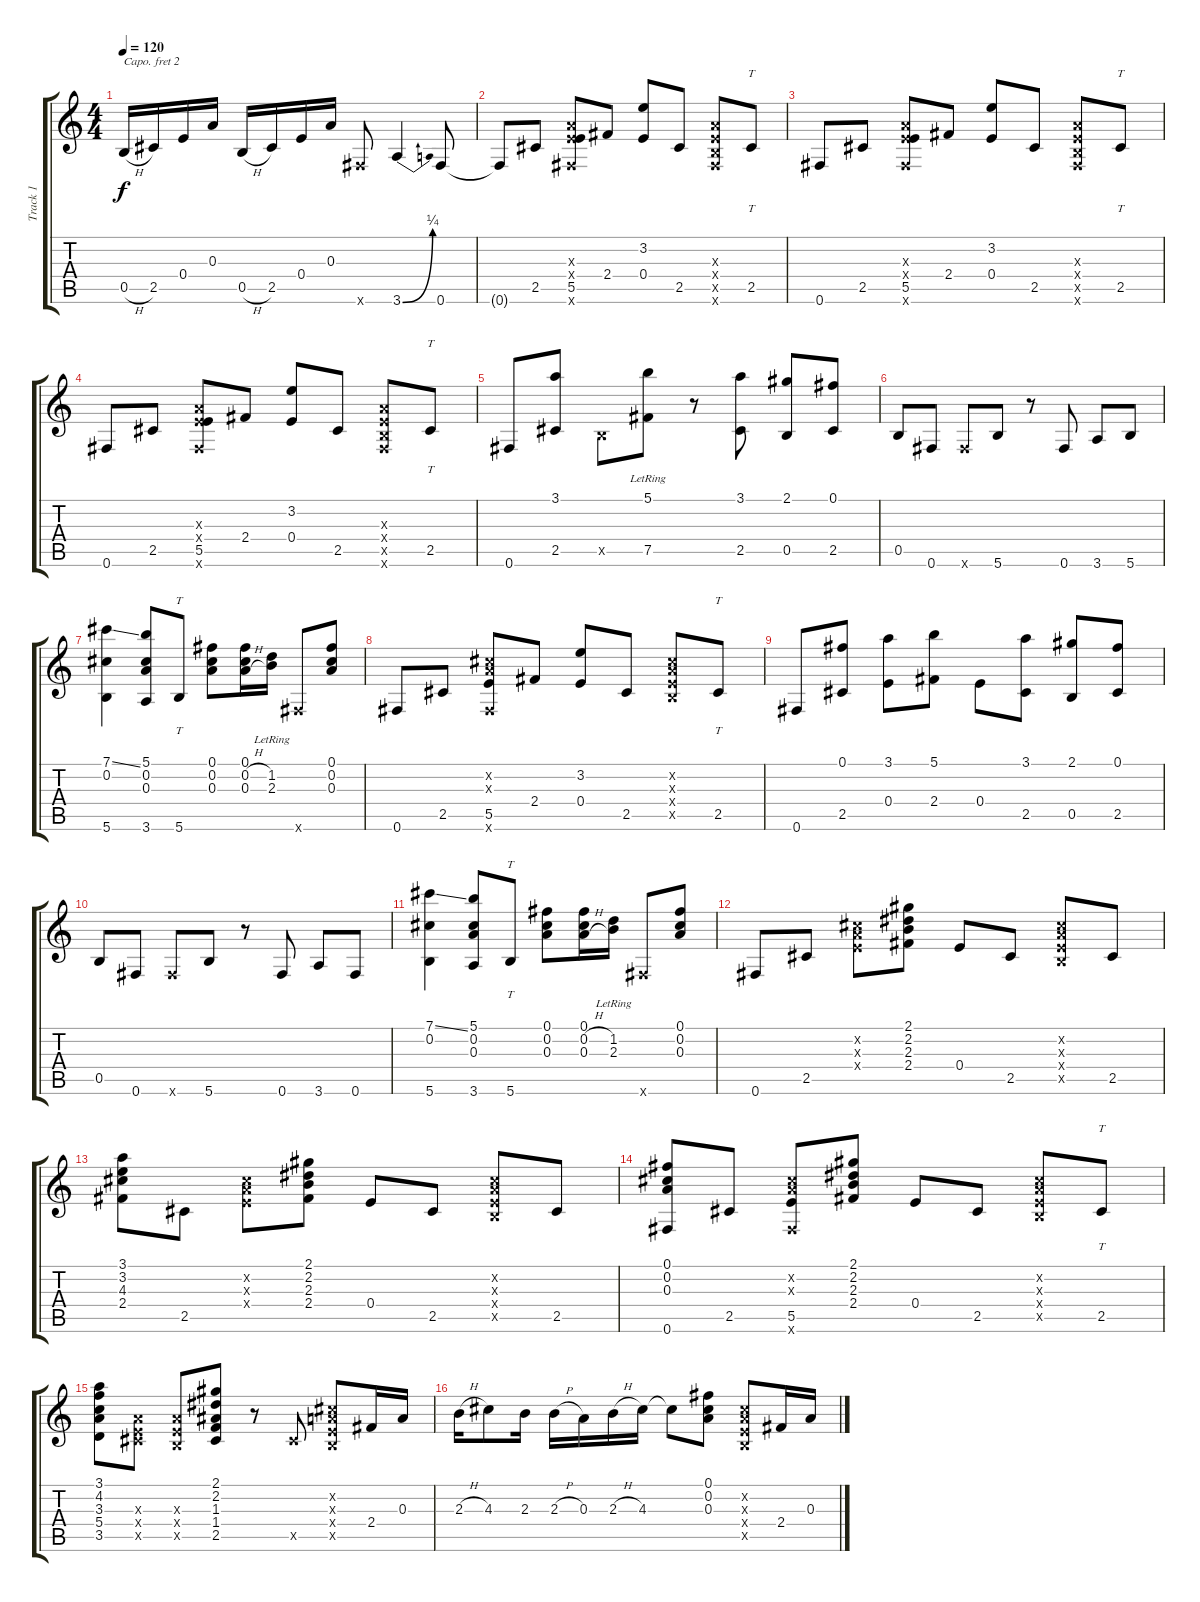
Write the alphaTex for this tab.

\track ("Track 1" "Track 1") {instrument acousticguitarsteel}
\staff {score tabs}
\capo 2
\tuning (E4 B3 G3 D3 A2 E2) {hide}
\ts (4 4)
\tempo 120
\clef g2
\ks c
0.5{h}.16{dy f} 2.5.16 0.4.16 0.3.16 0.5{h}.16 2.5.16 0.4.16 0.3.16 0.6{x}.8 3.6{be (bend 0 0 60 1)}.4 0.6.8 |
0.6{t}.8 2.5.8 (0.3{x} 0.4{x} 5.5 0.6{x}).8 2.4.8 (3.2 0.4).8 2.5.8 (0.3{x} 0.4{x} 0.5{x} 0.6{x}).8 2.5.8{tt} |
0.6.8 2.5.8 (0.3{x} 0.4{x} 5.5 0.6{x}).8 2.4.8 (3.2 0.4).8 2.5.8 (0.3{x} 0.4{x} 0.5{x} 0.6{x}).8 2.5.8{tt} |
0.6.8 2.5.8 (0.3{x} 0.4{x} 5.5 0.6{x}).8 2.4.8 (3.2 0.4).8 2.5.8 (0.3{x} 0.4{x} 0.5{x} 0.6{x}).8 2.5.8{tt} |
0.6.8 (3.1 2.5).8 0.5{x}.8 (5.1{lr} 7.5).8 r.8 (3.1 2.5).8 (2.1 0.5).8 (0.1 2.5).8 |
0.5.8 0.6.8 0.6{x}.8 5.6.8 r.8 0.6.8 3.6.8 5.6.8 |
(7.1{ss} 0.2 5.6).4 (5.1 0.2 0.3 3.6).8 5.6.8{tt} (0.1 0.2 0.3).8 (0.1 0.2{h} 0.3{h}).16 (1.2{lr} 2.3{lr}).16 0.6{x}.8 (0.1 0.2 0.3).8 |
0.6.8 2.5.8 (0.2{x} 0.3{x} 5.5 0.6{x}).8 2.4.8 (3.2 0.4).8 2.5.8 (0.2{x} 0.3{x} 0.4{x} 0.5{x}).8 2.5.8{tt} |
0.6.8 (0.1 2.5).8 (3.1 0.4).8 (5.1 2.4).8 0.4.8 (3.1 2.5).8 (2.1 0.5).8 (0.1 2.5).8 |
0.5.8 0.6.8 0.6{x}.8 5.6.8 r.8 0.6.8 3.6.8 0.6.8 |
(7.1{ss} 0.2 5.6).4 (5.1 0.2 0.3 3.6).8 5.6.8{tt} (0.1 0.2 0.3).8 (0.1 0.2{h} 0.3{h}).16 (1.2{lr} 2.3{lr}).16 0.6{x}.8 (0.1 0.2 0.3).8 |
0.6.8 2.5.8 (0.2{x} 0.3{x} 0.4{x}).8 (2.1 2.2 2.3 2.4).8 0.4.8 2.5.8 (0.2{x} 0.3{x} 0.4{x} 0.5{x}).8 2.5.8 |
(3.1 3.2 4.3 2.4).8 2.5.8 (0.2{x} 0.3{x} 0.4{x}).8 (2.1 2.2 2.3 2.4).8 0.4.8 2.5.8 (0.2{x} 0.3{x} 0.4{x} 0.5{x}).8 2.5.8 |
(0.1 0.2 0.3 0.6).8 2.5.8 (0.2{x} 0.3{x} 5.5 0.6{x}).8 (2.1 2.2 2.3 2.4).8 0.4.8 2.5.8 (0.2{x} 0.3{x} 0.4{x} 0.5{x}).8 2.5.8{tt} |
(3.1 4.2 3.3 5.4 3.5).8 (0.3{x} 0.4{x} 2.5{x}).8 (0.3{x} 0.4{x} 0.5{x}).8 (2.1 2.2 1.3 1.4 2.5).8 r.8 2.5{x}.8 (0.2{x} 0.3{x} 0.4{x} 0.5{x}).8 2.4.16 0.3.16 |
2.3{h}.16 4.3.8 2.3.16 2.3{h}.16 0.3.16 2.3{h}.16 4.3.16 4.3{t}.8 (0.1 0.2 0.3).8 (0.2{x} 0.3{x} 0.4{x} 0.5{x}).8 2.4.16 0.3.16
